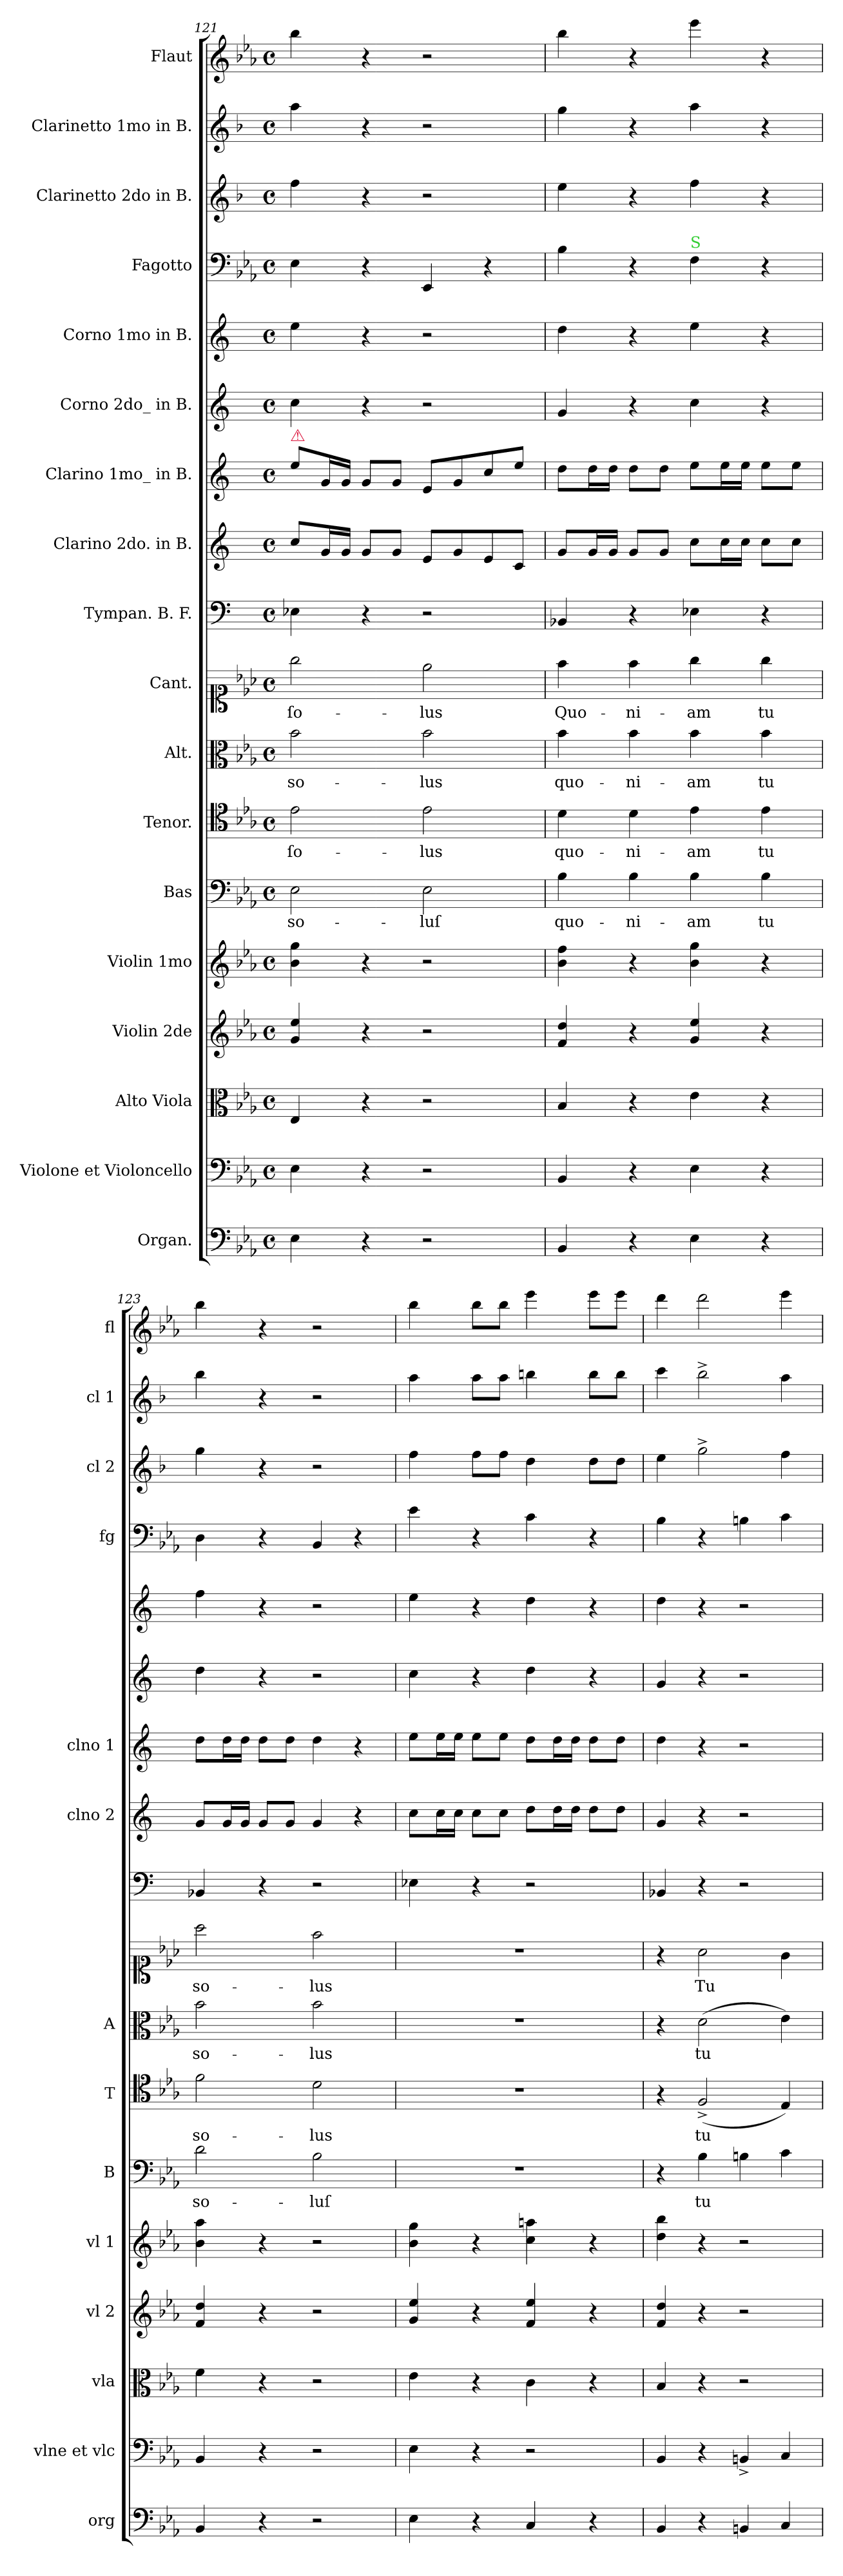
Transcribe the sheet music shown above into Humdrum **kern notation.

**kern	**kern	**kern	**kern	**kern	**kern	**text	**kern	**text	**kern	**text	**kern	**text	**kern	**kern	**kern	**kern	**kern	**kern	**kern	**kern	**kern
*part18	*part17	*part16	*part15	*part14	*part13	*part13	*part12	*part12	*part11	*part11	*part10	*part10	*part9	*part8	*part7	*part6	*part5	*part4	*part3	*part2	*part1
*staff18	*staff17	*staff16	*staff15	*staff14	*staff13	*staff13	*staff12	*staff12	*staff11	*staff11	*staff10	*staff10	*staff9	*staff8	*staff7	*staff6	*staff5	*staff4	*staff3	*staff2	*staff1
*I"Organ.	*I"Violone et Violoncello	*I"Alto Viola	*I"Violin 2de	*I"Violin 1mo	*I"Bas	*	*I"Tenor.	*	*I"Alt.	*	*I"Cant.	*	*I"Tympan. B. F.	*I"Clarino 2do. in B.	*I"Clarino 1mo_ in B.	*I"Corno 2do_ in B.	*I"Corno 1mo in B.	*I"Fagotto	*I"Clarinetto 2do in B.	*I"Clarinetto 1mo in B.	*I"Flaut
*I'org	*I'vlne et vlc	*I'vla	*I'vl 2	*I'vl 1	*I'B	*	*I'T	*	*I'A	*	*	*	*	*I'clno 2	*I'clno 1	*	*	*I'fg	*I'cl 2	*I'cl 1	*I'fl
*clefF4	*clefF4	*clefC3	*clefG2	*clefG2	*clefF4	*	*clefC4	*	*clefC3	*	*clefC1	*	*clefF4	*clefG2	*clefG2	*clefG2	*clefG2	*clefF4	*clefG2	*clefG2	*clefG2
*	*	*	*	*	*	*	*	*	*	*	*	*	*	*ITrd-2c-3	*ITrd-2c-3	*ITrd5c9	*ITrd5c9	*	*ITrd1c2	*ITrd1c2	*
*k[b-e-a-]	*k[b-e-a-]	*k[b-e-a-]	*k[b-e-a-]	*k[b-e-a-]	*k[b-e-a-]	*	*k[b-e-a-]	*	*k[b-e-a-]	*	*k[b-e-a-]	*	*	*k[b-e-a-]	*k[b-e-a-]	*k[b-e-a-]	*k[b-e-a-]	*k[b-e-a-]	*k[b-e-a-]	*k[b-e-a-]	*k[b-e-a-]
*E-:	*E-:	*E-:	*E-:	*E-:	*E-:	*	*E-:	*	*E-:	*	*E-:	*	*	*E-:	*E-:	*E-:	*E-:	*E-:	*E-:	*E-:	*E-:
*M4/4	*M4/4	*M4/4	*M4/4	*M4/4	*M4/4	*	*M4/4	*	*M4/4	*	*M4/4	*	*M4/4	*M4/4	*M4/4	*M4/4	*M4/4	*M4/4	*M4/4	*M4/4	*M4/4
*met(c)	*met(c)	*met(c)	*met(c)	*met(c)	*met(c)	*	*met(c)	*	*met(c)	*	*met(c)	*	*met(c)	*met(c)	*met(c)	*met(c)	*met(c)	*met(c)	*met(c)	*met(c)	*met(c)
=121	=121	=121	=121	=121	=121	=121	=121	=121	=121	=121	=121	=121	=121	=121	=121	=121	=121	=121	=121	=121	=121
!	!	!	!	!	!	!	!	!	!	!	!	!	!	!	!LO:TX:a:color=crimson:t=⚠	!	!	!	!	!	!
4E-\	4E-\	4E-/	4g/ 4ee-/	4b-\ 4gg\	2E-\	so-	2e-\	ſo-	2b-\	so-	2gg\	ſo-	4E-X\	8ee-/L	8gg\L	4e-\	4g\	4E-\	4ee-\	4gg\	4bb-\
.	.	.	.	.	.	.	.	.	.	.	.	.	.	16b-/L	16b-/L	.	.	.	.	.	.
.	.	.	.	.	.	.	.	.	.	.	.	.	.	16b-/JJ	16b-/JJ	.	.	.	.	.	.
4r	4r	4r	4r	4r	.	.	.	.	.	.	.	.	4r	8b-/L	8b-/L	4r	4r	4r	4r	4r	4r
.	.	.	.	.	.	.	.	.	.	.	.	.	.	8b-/J	8b-/J	.	.	.	.	.	.
2r	2r	2r	2r	2r	2E-\	-luſ	2e-\	-lus	2b-\	-lus	2ee-\	-lus	2r	8g/L	8g/L	2r	2r	4EE-/	2r	2r	2r
.	.	.	.	.	.	.	.	.	.	.	.	.	.	8b-/	8b-/	.	.	.	.	.	.
.	.	.	.	.	.	.	.	.	.	.	.	.	.	8g/	8ee-/	.	.	4r	.	.	.
.	.	.	.	.	.	.	.	.	.	.	.	.	.	8e-/J	8gg/J	.	.	.	.	.	.
=122	=122	=122	=122	=122	=122	=122	=122	=122	=122	=122	=122	=122	=122	=122	=122	=122	=122	=122	=122	=122	=122
!	!	!	!	!	!	!	!	!	!	!LO:LY:i	!	!	!	!	!	!	!	!	!	!	!
4BB-/	4BB-/	4B-/	4f/ 4dd/	4b-\ 4ff\	4B-\	quo-	4d\	quo-	4b-\	quo-	4ff\	Quo-	4BB-X/	8b-/L	8ff\L	4B-/	4f\	4B-\	4dd\	4ff\	4bb-\
.	.	.	.	.	.	.	.	.	.	.	.	.	.	16b-/L	16ff\L	.	.	.	.	.	.
.	.	.	.	.	.	.	.	.	.	.	.	.	.	16b-/JJ	16ff\JJ	.	.	.	.	.	.
!	!	!	!	!	!	!	!	!	!	!LO:LY:i	!	!	!	!	!	!	!	!	!	!	!
4r	4r	4r	4r	4r	4B-\	-ni-	4d\	-ni-	4b-\	-ni-	4ff\	-ni-	4r	8b-/L	8ff\L	4r	4r	4r	4r	4r	4r
.	.	.	.	.	.	.	.	.	.	.	.	.	.	8b-/J	8ff\J	.	.	.	.	.	.
!	!	!	!	!	!	!	!	!	!	!	!	!	!	!	!	!	!	!LO:TX:a:color=limegreen:t=S	!	!	!
!	!	!	!	!	!	!	!	!	!	!LO:LY:i	!	!	!	!	!	!	!	!	!	!	!
4E-\	4E-\	4e-\	4g/ 4ee-/	4b-\ 4gg\	4B-\	-am	4e-\	-am	4b-\	-am	4gg\	-am	4E-X\	8ee-\L	8gg\L	4e-\	4g\	4F\	4ee-\	4gg\	4eee-\
.	.	.	.	.	.	.	.	.	.	.	.	.	.	16ee-\L	16gg\L	.	.	.	.	.	.
.	.	.	.	.	.	.	.	.	.	.	.	.	.	16ee-\JJ	16gg\JJ	.	.	.	.	.	.
!	!	!	!	!	!	!	!	!	!	!LO:LY:i	!	!	!	!	!	!	!	!	!	!	!
4r	4r	4r	4r	4r	4B-\	tu	4e-\	tu	4b-\	tu	4gg\	tu	4r	8ee-\L	8gg\L	4r	4r	4r	4r	4r	4r
.	.	.	.	.	.	.	.	.	.	.	.	.	.	8ee-\J	8gg\J	.	.	.	.	.	.
=123	=123	=123	=123	=123	=123	=123	=123	=123	=123	=123	=123	=123	=123	=123	=123	=123	=123	=123	=123	=123	=123
!	!	!	!	!	!	!	!	!	!	!LO:LY:i	!	!	!	!	!	!	!	!	!	!	!
4BB-/	4BB-/	4f\	4f/ 4dd/	4b-\ 4aa-\	2d\	so-	2f\	so-	2b-\	so-	2aa-\	so-	4BB-X/	8b-/L	8ff\L	4f\	4a-\	4D\	4ff\	4aa-\	4bb-\
.	.	.	.	.	.	.	.	.	.	.	.	.	.	16b-/L	16ff\L	.	.	.	.	.	.
.	.	.	.	.	.	.	.	.	.	.	.	.	.	16b-/JJ	16ff\JJ	.	.	.	.	.	.
4r	4r	4r	4r	4r	.	.	.	.	.	.	.	.	4r	8b-/L	8ff\L	4r	4r	4r	4r	4r	4r
.	.	.	.	.	.	.	.	.	.	.	.	.	.	8b-/J	8ff\J	.	.	.	.	.	.
!	!	!	!	!	!	!	!	!	!	!LO:LY:i	!	!	!	!	!	!	!	!	!	!	!
2r	2r	2r	2r	2r	2B-\	-luſ	2d\	-lus	2b-\	-lus	2ff\	-lus	2r	4b-/	4ff\	2r	2r	4BB-/	2r	2r	2r
.	.	.	.	.	.	.	.	.	.	.	.	.	.	4r	4r	.	.	4r	.	.	.
=124	=124	=124	=124	=124	=124	=124	=124	=124	=124	=124	=124	=124	=124	=124	=124	=124	=124	=124	=124	=124	=124
4E-\	4E-\	4e-\	4g/ 4ee-/	4b-\ 4gg\	1r	.	1r	.	1r	.	1r	.	4E-X\	8ee-\L	8gg\L	4e-\	4g\	4e-\	4ee-\	4gg\	4bb-\
.	.	.	.	.	.	.	.	.	.	.	.	.	.	16ee-\L	16gg\L	.	.	.	.	.	.
.	.	.	.	.	.	.	.	.	.	.	.	.	.	16ee-\JJ	16gg\JJ	.	.	.	.	.	.
4r	4r	4r	4r	4r	.	.	.	.	.	.	.	.	4r	8ee-\L	8gg\L	4r	4r	4r	8ee-\L	8gg\L	8bb-\L
.	.	.	.	.	.	.	.	.	.	.	.	.	.	8ee-\J	8gg\J	.	.	.	8ee-\J	8gg\J	8bb-\J
4C/	2r	4c\	4f/ 4ee-/	4cc\ 4aan\	.	.	.	.	.	.	.	.	2r	8ff\L	8ff\L	4f\	4f\	4c\	4cc\	4aan\	4eee-\
.	.	.	.	.	.	.	.	.	.	.	.	.	.	16ff\L	16ff\L	.	.	.	.	.	.
.	.	.	.	.	.	.	.	.	.	.	.	.	.	16ff\JJ	16ff\JJ	.	.	.	.	.	.
4r	.	4r	4r	4r	.	.	.	.	.	.	.	.	.	8ff\L	8ff\L	4r	4r	4r	8cc\L	8aa\L	8eee-\L
.	.	.	.	.	.	.	.	.	.	.	.	.	.	8ff\J	8ff\J	.	.	.	8cc\J	8aa\J	8eee-\J
=125	=125	=125	=125	=125	=125	=125	=125	=125	=125	=125	=125	=125	=125	=125	=125	=125	=125	=125	=125	=125	=125
4BB-/	4BB-/	4B-/	4f/ 4dd/	4dd\ 4bb-\	4r	.	4r	.	4r	.	4r	.	4BB-X/	4b-/	4ff\	4B-/	4f\	4B-\	4dd\	4bb-\	4ddd\
4r	4r	4r	4r	4r	4B-\	tu	(2F^>/	tu	(2d\	tu	2a-\	Tu	4r	4r	4r	4r	4r	4r	2ff^\	2aa-^\	2ddd\
4BBn/	4BBn^/	2r	2r	2r	4Bn\	.	.	.	.	.	.	.	2r	2r	2r	2r	2r	4Bn\	.	.	.
4C/	4C/	.	.	.	4c\	.	4E-/)	.	4e-\)	.	4g\	.	.	.	.	.	.	4c\	4ee-\	4gg\	4eee-\
=	=	=	=	=	=	=	=	=	=	=	=	=	=	=	=	=	=	=	=	=	=
*-	*-	*-	*-	*-	*-	*-	*-	*-	*-	*-	*-	*-	*-	*-	*-	*-	*-	*-	*-	*-	*-
